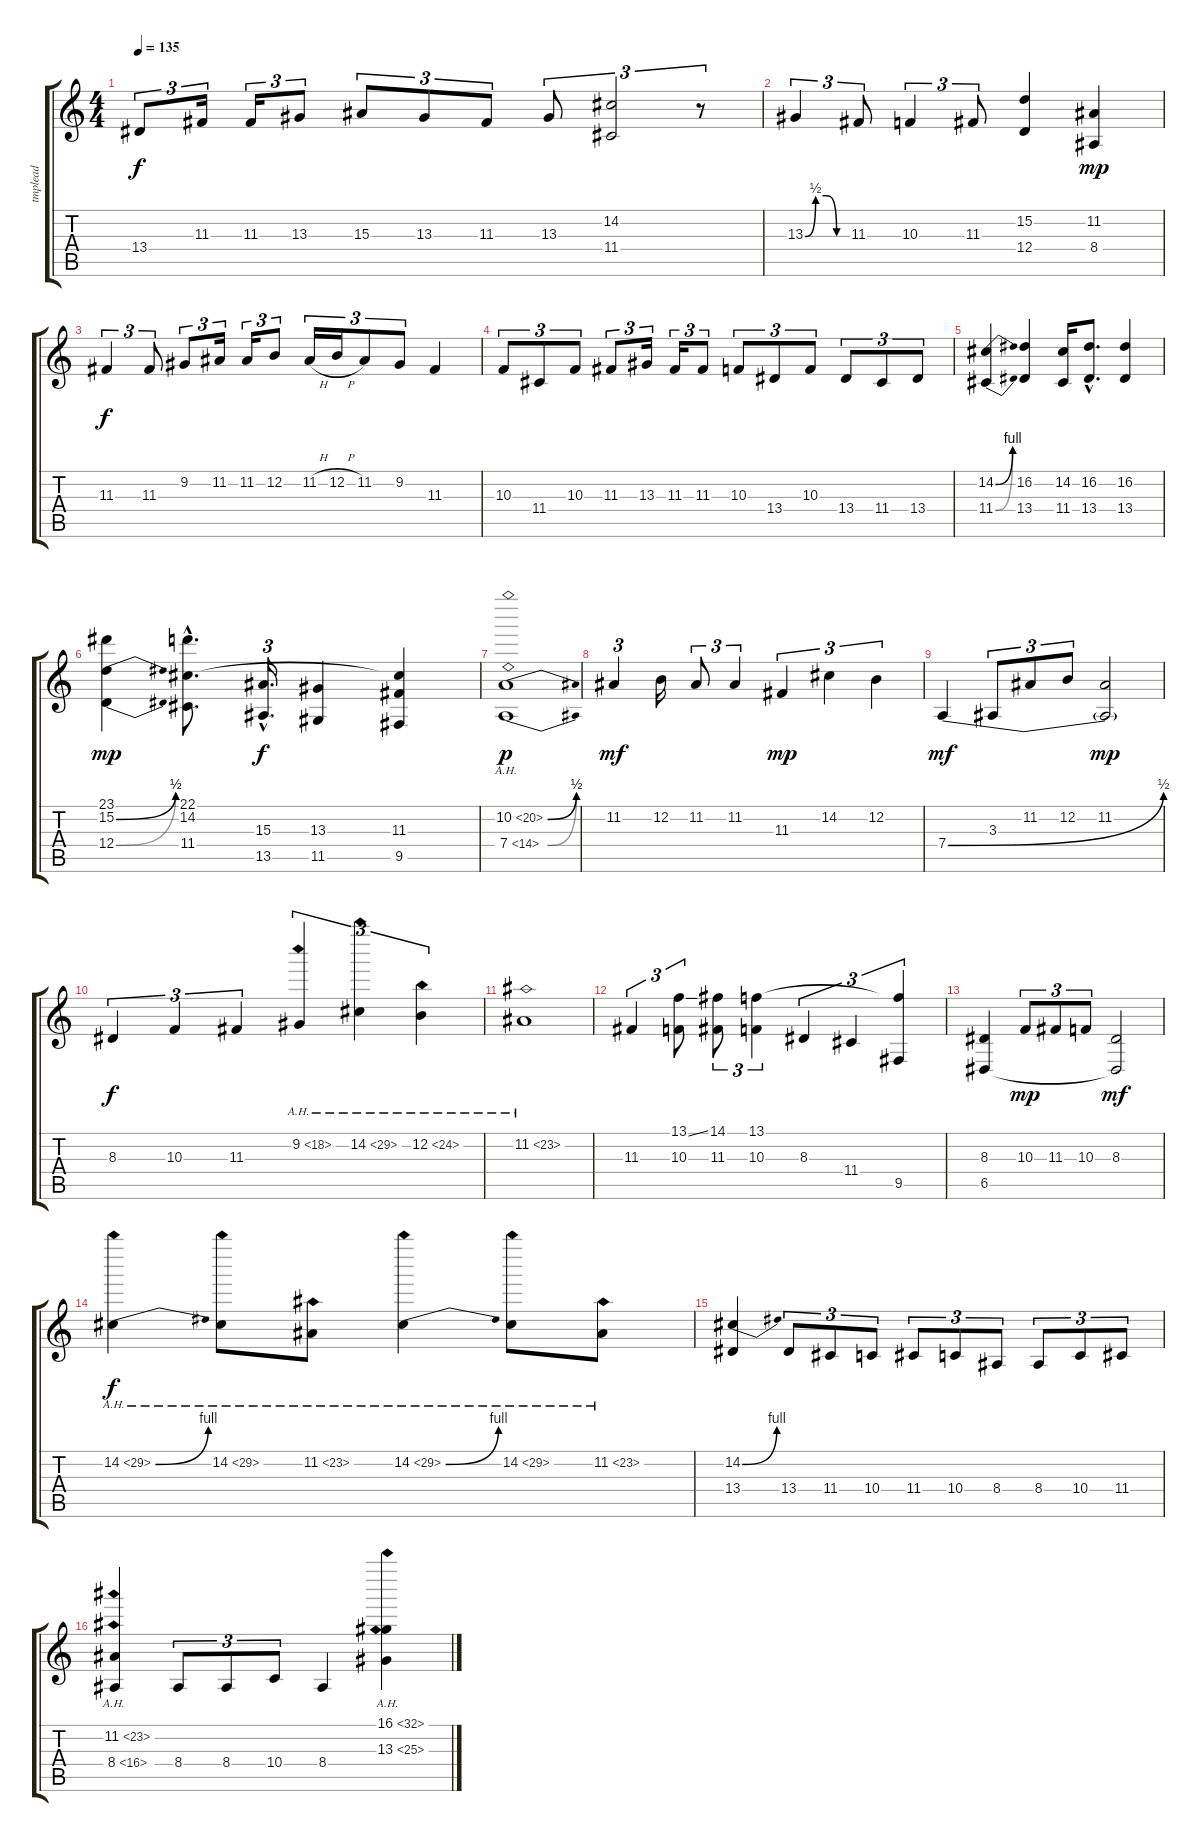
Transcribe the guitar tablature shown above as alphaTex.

\track ("tmplead" "tmplead") {instrument tremolostrings}
\staff {score tabs}
\tuning (E4 B3 G3 D3 A2 E2) {hide}
\ts (4 4)
\tempo 135
\clef g2
\ks c
13.4.8{tu (3 2) dy f} 11.3.16{tu (3 2)} 11.3.16{tu (3 2)} 13.3.8{tu (3 2)} 15.3.8{tu (3 2)} 13.3.8{tu (3 2)} 11.3.8{tu (3 2)} 13.3.8{tu (3 2)} (14.2 11.4).2{tu (3 2)} r.8{tu (3 2)} |
13.3{be (custom 0 0 15 2 30 2 45 0 60 0)}.4{tu (3 2)} 11.3.8{tu (3 2)} 10.3.4{tu (3 2)} 11.3.8{tu (3 2)} (15.2 12.4).4 (11.2 8.4).4{dy mp} |
11.3.4{tu (3 2) dy f} 11.3.8{tu (3 2)} 9.2.8{tu (3 2)} 11.2.16{tu (3 2)} 11.2.16{tu (3 2)} 12.2.8{tu (3 2)} 11.2{h}.16{tu (3 2)} 12.2{h}.16{tu (3 2)} 11.2.8{tu (3 2)} 9.2.8{tu (3 2)} 11.3.4 |
10.3.8{tu (3 2)} 11.4.8{tu (3 2)} 10.3.8{tu (3 2)} 11.3.8{tu (3 2)} 13.3.16{tu (3 2)} 11.3.16{tu (3 2)} 11.3.8{tu (3 2)} 10.3.8{tu (3 2)} 13.4.8{tu (3 2)} 10.3.8{tu (3 2)} 13.4.8{tu (3 2)} 11.4.8{tu (3 2)} 13.4.8{tu (3 2)} |
(14.2{be (bend 0 0 60 4)} 11.4{be (bend 0 0 60 4)}).4 (16.2 13.4).4 (14.2 11.4).16 (16.2{hac} 13.4{hac}).8{d} (16.2 13.4).4 |
(23.1 15.2{be (bend 0 0 60 2)} 12.4{be (bend 0 0 60 2)}).4{dy mp} (22.1{hac} 14.2{hac} 11.4{hac}).8{d} (15.3{hac} 13.5{hac}).16{d tu (3 2) dy f} (13.3 11.5).4 (14.2{t} 11.3 9.5).4 |
(10.2{be (bend 0 0 60 2) ah 10} 7.4{be (bend 0 0 60 2) ah 7}).1{dy p} |
11.2.4{tu (3 2) dy mf} 12.2.16 11.2.8{tu (3 2)} 11.2.4{tu (3 2)} 11.3.4{tu (3 2) dy mp} 14.2.4{tu (3 2)} 12.2.4{tu (3 2)} |
7.4{be (bend 0 0 60 2)}.4{dy mf} 3.3.8{tu (3 2)} 11.2.8{tu (3 2)} 12.2.8{tu (3 2)} (11.2 7.4{t}).2{dy mp} |
8.3.4{tu (3 2) dy f} 10.3.4{tu (3 2)} 11.3.4{tu (3 2)} 9.2{ah 9}.4{tu (3 2)} 14.2{ah 15}.4{tu (3 2)} 12.2{ah 12}.4{tu (3 2)} |
11.2{ah 12}.1 |
11.3.4{tu (3 2)} (13.1{ss} 10.3).8{tu (3 2)} (14.1 11.3).8{tu (3 2)} (13.1 10.3).4{tu (3 2)} 8.3.4{tu (3 2)} 11.4.4{tu (3 2)} (13.1{t} 9.5).4{tu (3 2)} |
(8.3 6.5).4 10.3.8{tu (3 2) dy mp} 11.3.8{tu (3 2)} 10.3.8{tu (3 2)} (8.3 6.5{t}).2{dy mf} |
14.2{be (bend 0 0 60 4) ah 15}.4{dy f} 14.2{ah 15}.8 11.2{ah 12}.8 14.2{be (bend 0 0 60 4) ah 15}.4 14.2{ah 15}.8 11.2{ah 12}.8 |
(14.2{be (bend 0 0 60 4)} 13.4).4 13.4.8{tu (3 2)} 11.4.8{tu (3 2)} 10.4.8{tu (3 2)} 11.4.8{tu (3 2)} 10.4.8{tu (3 2)} 8.4.8{tu (3 2)} 8.4.8{tu (3 2)} 10.4.8{tu (3 2)} 11.4.8{tu (3 2)} |
(11.2{ah 12} 8.4{ah 8}).4 8.4.8{tu (3 2)} 8.4.8{tu (3 2)} 10.4.8{tu (3 2)} 8.4.4 (16.1{ah 16} 13.3{ah 12}).4
